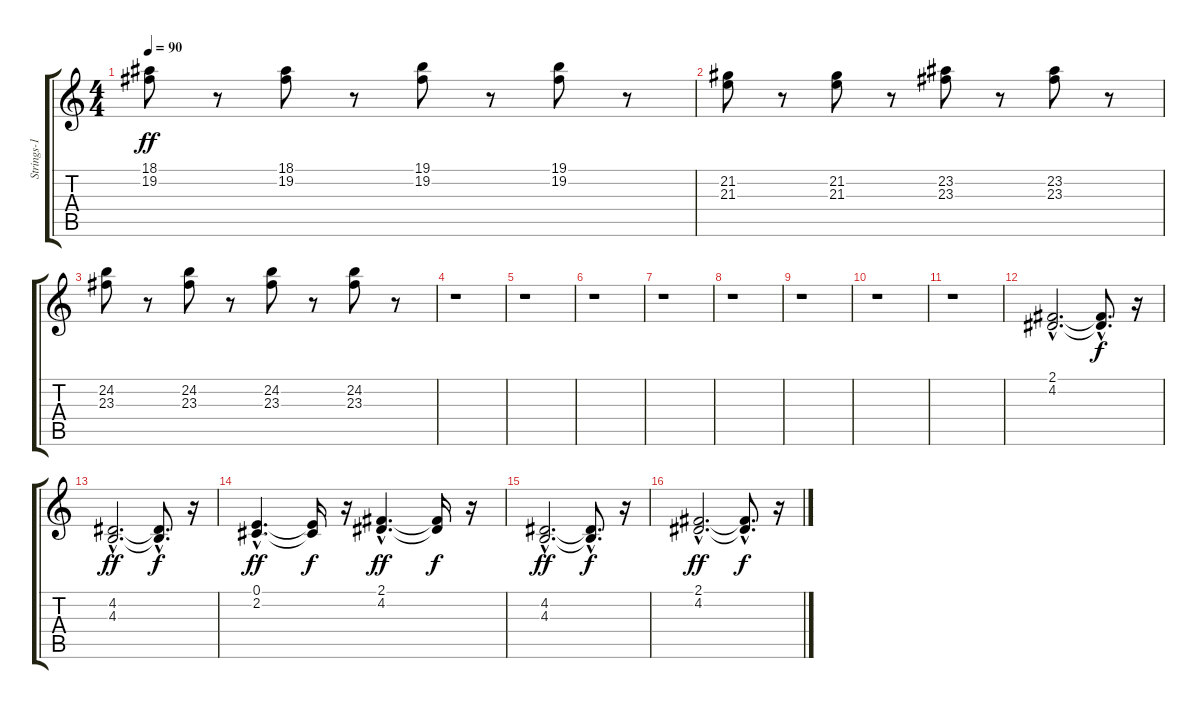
\track ("Strings-1" "Strings-1") {instrument stringensemble1}
\staff {score tabs}
\tuning (E4 B3 G3 D3 A2 E2) {hide}
\ts (4 4)
\tempo 90
\clef g2
\ks c
(18.1 19.2).8{dy ff} r.8 (18.1 19.2).8 r.8 (19.1 19.2).8 r.8 (19.1 19.2).8 r.8 |
(21.2 21.3).8 r.8 (21.2 21.3).8 r.8 (23.2 23.3).8 r.8 (23.2 23.3).8 r.8 |
(24.2 23.3).8 r.8 (24.2 23.3).8 r.8 (24.2 23.3).8 r.8 (24.2 23.3).8 r.8 |
r.1 |
r.1 |
r.1 |
r.1 |
r.1 |
r.1 |
r.1 |
r.1 |
(2.1{hac} 4.2{hac}).2{d} (2.1{hac t} 4.2{hac t}).8{d dy f} r.16 |
(4.2{hac} 4.3{hac}).2{d dy ff} (4.2{hac t} 4.3{hac t}).8{d dy f} r.16 |
(0.1{hac} 2.2{hac}).4{d dy ff} (0.1{t} 2.2{t}).16{dy f} r.16 (2.1{hac} 4.2{hac}).4{d dy ff} (2.1{t} 4.2{t}).16{dy f} r.16 |
(4.2{hac} 4.3{hac}).2{d dy ff} (4.2{hac t} 4.3{hac t}).8{d dy f} r.16 |
(2.1{hac} 4.2{hac}).2{d dy ff} (2.1{hac t} 4.2{hac t}).8{d dy f} r.16
